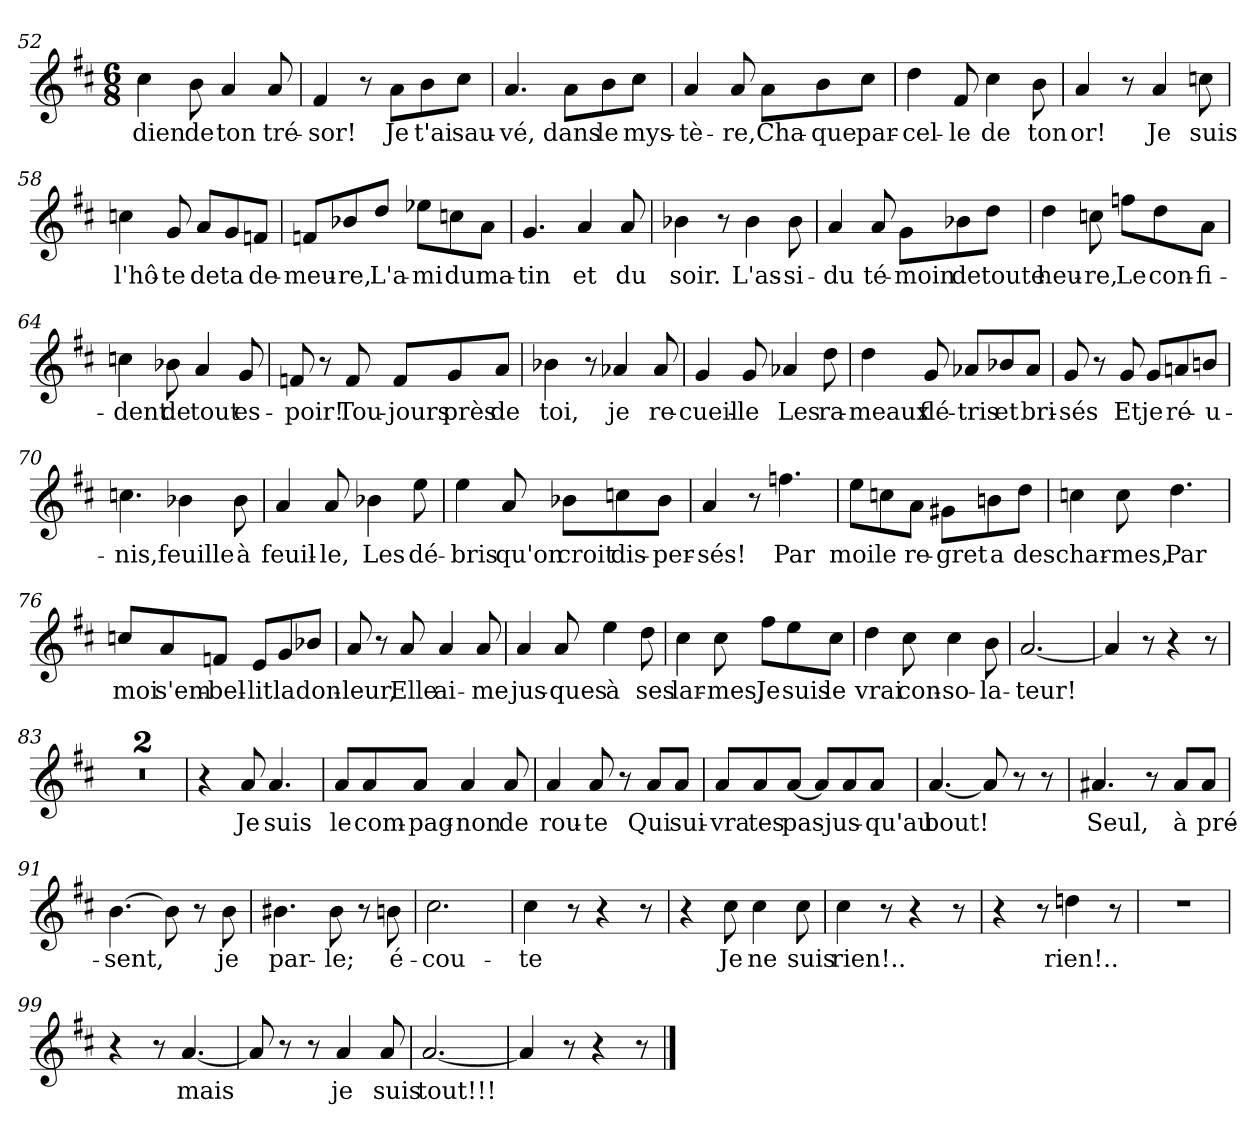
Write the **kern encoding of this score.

**kern	**text
*part1	*part1
*staff1	*staff1
*clefG2	*
*k[f#c#]	*
*M6/8	*
=52	=52
!	!LO:LY:b
4cc#\	-dien
!	!LO:LY:b
8b\	de
!	!LO:LY:b
4a/	ton
!	!LO:LY:b
8a/	tré-
=53	=53
!	!LO:LY:b
4f#/	-sor!
8r	.
!	!LO:LY:b
8a\L	Je
!	!LO:LY:b
8b\	t'ai
!	!LO:LY:b
8cc#\J	sau-
!!LO:LB:g=z
=54	=54
!	!LO:LY:b
4.a/	-vé,
!	!LO:LY:b
8a\L	dans
!	!LO:LY:b
8b\	le
!	!LO:LY:b
8cc#\J	mys-
=55	=55
!	!LO:LY:b
4a/	-tè-
!	!LO:LY:b
8a/	-re,
!	!LO:LY:b
8a\L	Cha-
!	!LO:LY:b
8b\	-que
!	!LO:LY:b
8cc#\J	par-
=56	=56
!	!LO:LY:b
4dd\	-cel-
!	!LO:LY:b
8f#/	-le
!	!LO:LY:b
4cc#\	de
!	!LO:LY:b
8b\	ton
=57	=57
!	!LO:LY:b
4a/	or!
8r	.
!	!LO:LY:b
4a/	Je
!	!LO:LY:b
8ccn\	suis
=58	=58
!	!LO:LY:b
4ccn\	l'hô-
!	!LO:LY:b
8g/	-te
!	!LO:LY:b
8a/L	de
!	!LO:LY:b
8g/	ta
!	!LO:LY:b
8fn/J	de-
=59	=59
!	!LO:LY:b
8fn/L	-meu-
!	!LO:LY:b
8b-X/	-re,
!	!LO:LY:b
8dd/J	L'a-
!	!LO:LY:b
8ee-X\L	-mi
!	!LO:LY:b
8ccn\	du
!	!LO:LY:b
8a\J	ma-
=60	=60
!	!LO:LY:b
4.g/	-tin
!	!LO:LY:b
4a/	et
!	!LO:LY:b
8a/	du
!!LO:LB:g=z
=61	=61
!	!LO:LY:b
4b-X\	soir.
8r	.
!	!LO:LY:b
4b-\	L'as-
!	!LO:LY:b
8b-\	-si-
=62	=62
!	!LO:LY:b
4a/	-du
!	!LO:LY:b
8a/	té-
!	!LO:LY:b
8g\L	-moin
!	!LO:LY:b
8b-X\	de
!	!LO:LY:b
8dd\J	toute
=63	=63
!	!LO:LY:b
4dd\	heu-
!	!LO:LY:b
8ccn\	-re,
!	!LO:LY:b
8ffn\L	Le
!	!LO:LY:b
8dd\	con-
!	!LO:LY:b
8a\J	-fi-
=64	=64
!	!LO:LY:b
4ccn\	-dent
!	!LO:LY:b
8b-X\	de
!	!LO:LY:b
4a/	tout
!	!LO:LY:b
8g/	es-
=65	=65
!	!LO:LY:b
8fn/	-poir!
8r	.
!	!LO:LY:b
8f/	Tou-
!	!LO:LY:b
8f/L	-jours
!	!LO:LY:b
8g/	près
!	!LO:LY:b
8a/J	de
=66	=66
!	!LO:LY:b
4b-X\	toi,
8r	.
!	!LO:LY:b
4a-X/	je
!	!LO:LY:b
8a-/	re-
!!LO:LB:g=z
=67	=67
!	!LO:LY:b
4g/	-cueil-
!	!LO:LY:b
8g/	-le
!	!LO:LY:b
4a-X/	Les
!	!LO:LY:b
8dd\	ra-
=68	=68
!	!LO:LY:b
4dd\	-meaux
!	!LO:LY:b
8g/	flé-
!	!LO:LY:b
8a-X/L	-tris
!	!LO:LY:b
8b-X/	et
!	!LO:LY:b
8a-/J	bri-
=69	=69
!	!LO:LY:b
8g/	-sés
8r	.
!	!LO:LY:b
8g/	Et
!	!LO:LY:b
8g/L	je
!	!LO:LY:b
8an/	ré-
!	!LO:LY:b
8bn/J	-u-
=70	=70
!	!LO:LY:b
4.ccn\	-nis,
!	!LO:LY:b
4b-X\	feuille
!	!LO:LY:b
8b-\	à
=71	=71
!	!LO:LY:b
4a/	feuil-
!	!LO:LY:b
8a/	-le,
!	!LO:LY:b
4b-X\	Les
!	!LO:LY:b
8ee\	dé-
=72	=72
!	!LO:LY:b
4ee\	-bris
!	!LO:LY:b
8a/	qu'on
!	!LO:LY:b
8b-X\L	croit
!	!LO:LY:b
8ccn\	dis-
!	!LO:LY:b
8b-\J	-per-
!!LO:LB:g=z
=73	=73
!	!LO:LY:b
4a/	-sés!
8r	.
!	!LO:LY:b
4.ffn\	Par
=74	=74
!	!LO:LY:b
8ee\L	moi
!	!LO:LY:b
8ccn\	le
!	!LO:LY:b
8a\J	re-
!	!LO:LY:b
8g#X\L	-gret
!	!LO:LY:b
8bn\	a
!	!LO:LY:b
8dd\J	des
=75	=75
!	!LO:LY:b
4ccn\	char-
!	!LO:LY:b
8cc\	-mes,
!	!LO:LY:b
4.dd\	Par
=76	=76
!	!LO:LY:b
8ccn/L	moi
!	!LO:LY:b
8a/	s'em-
!	!LO:LY:b
8fn/J	-bel-
!	!LO:LY:b
8e/L	-lit
!	!LO:LY:b
8g/	la
!	!LO:LY:b
8b-X/J	don-
=77	=77
!	!LO:LY:b
8a/	-leur,
8r	.
!	!LO:LY:b
8a/	Elle
!	!LO:LY:b
4a/	ai-
!	!LO:LY:b
8a/	-me
=78	=78
!	!LO:LY:b
4a/	jus-
!	!LO:LY:b
8a/	-ques
!	!LO:LY:b
4ee\	à
!	!LO:LY:b
8dd\	ses
!!LO:LB:g=z
=79	=79
!	!LO:LY:b
4cc#\	lar-
!	!LO:LY:b
8cc#\	-mes,
!	!LO:LY:b
8ff#\L	Je
!	!LO:LY:b
8ee\	suis
!	!LO:LY:b
8cc#\J	le
=80	=80
!	!LO:LY:b
4dd\	vrai
!	!LO:LY:b
8cc#\	con-
!	!LO:LY:b
4cc#\	-so-
!	!LO:LY:b
8b\	-la-
=81	=81
!	!LO:LY:b
[2.a/	-teur!
=82	=82
4a/]	.
8r	.
4r	.
8r	.
=83	=83
2.r	.
=84	=84
2.r	.
=85	=85
4r	.
!	!LO:LY:b
8a/	Je
!	!LO:LY:b
4.a/	suis
=86	=86
!	!LO:LY:b
8a/L	le
!	!LO:LY:b
8a/	com-
!	!LO:LY:b
8a/J	-pag-
!	!LO:LY:b
4a/	-non
!	!LO:LY:b
8a/	de
=87	=87
!	!LO:LY:b
4a/	rou-
!	!LO:LY:b
8a/	-te
8r	.
!	!LO:LY:b
8a/L	Qui
!	!LO:LY:b
8a/J	sui-
!!LO:PB:g=z
=88	=88
!	!LO:LY:b
8a/L	-vra
!	!LO:LY:b
8a/	tes
!	!LO:LY:b
[8a/J	pas
8a/L]	.
!	!LO:LY:b
8a/	jus-
!	!LO:LY:b
8a/J	-qu'au
=89	=89
!	!LO:LY:b
[4.a/	bout!
8a/]	.
8r	.
8r	.
=90	=90
!	!LO:LY:b
4.a#X/	Seul,
8r	.
!	!LO:LY:b
8a#/L	à
!	!LO:LY:b
8a#/J	pré-
=91	=91
!	!LO:LY:b
[4.b\	-sent,
8b\]	.
8r	.
!	!LO:LY:b
8b\	je
=92	=92
!	!LO:LY:b
4.b#X\	par-
!	!LO:LY:b
8b#\	-le;
8r	.
!	!LO:LY:b
8bn\	é-
=93	=93
!	!LO:LY:b
2.cc#\	-cou-
=94	=94
!	!LO:LY:b
4cc#\	-te
8r	.
4r	.
8r	.
=95	=95
4r	.
!	!LO:LY:b
8cc#\	Je
!	!LO:LY:b
4cc#\	ne
!	!LO:LY:b
8cc#\	suis
=96	=96
!	!LO:LY:b
4cc#\	rien!..
8r	.
4r	.
8r	.
!!LO:LB:g=z
=97	=97
4r	.
8r	.
!	!LO:LY:b
4ddn\	rien!..
8r	.
=98	=98
2.r	.
=99	=99
4r	.
8r	.
!	!LO:LY:b
[4.a/	mais
=100	=100
8a/]	.
8r	.
8r	.
!	!LO:LY:b
4a/	je
!	!LO:LY:b
8a/	suis
=101	=101
!	!LO:LY:b
[2.a/	tout!!!
=102	=102
4a/]	.
8r	.
4r	.
8r	.
==	==
*-	*-
